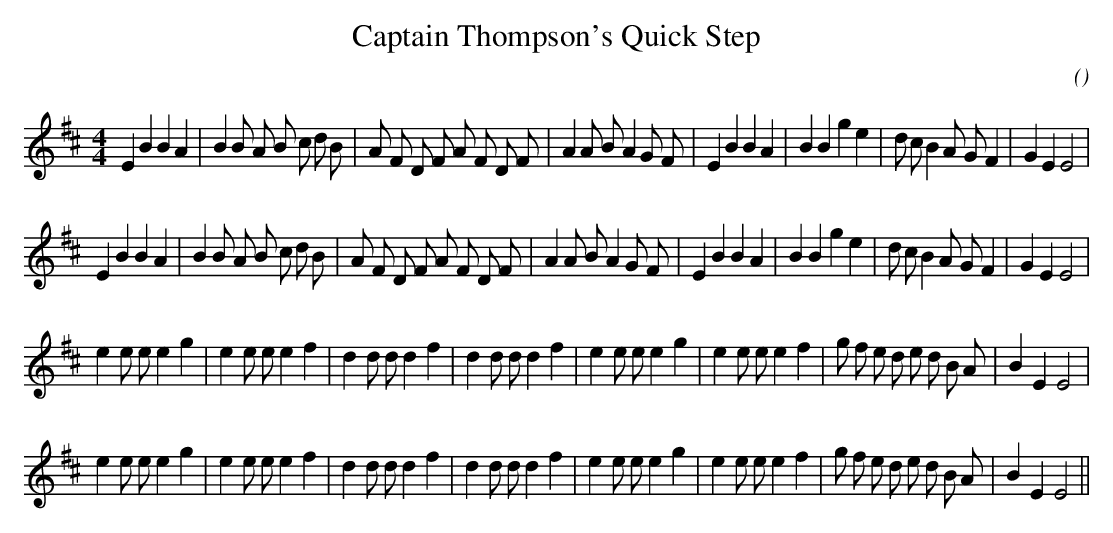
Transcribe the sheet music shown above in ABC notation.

X:1
T: Captain Thompson's Quick Step
C:
O:
M:4/4
K:D
K:D
M:4/4
L:1/16
E4 B4 B4 A4 |B4 B2 A2 B2 c2 d2 B2 |A2 F2 D2 F2 A2 F2 D2 F2 |A4 A2 B2 A4 G2 F2 |E4 B4 B4 A4 |B4 B4 g4 e4 |d2 c2 B4 A2 G2 F4 |G4 E4 E8 |
E4 B4 B4 A4 |B4 B2 A2 B2 c2 d2 B2 |A2 F2 D2 F2 A2 F2 D2 F2 |A4 A2 B2 A4 G2 F2 |E4 B4 B4 A4 |B4 B4 g4 e4 |d2 c2 B4 A2 G2 F4 |G4 E4 E8 |
e4 e2 e2 e4 g4 |e4 e2 e2 e4 f4 |d4 d2 d2 d4 f4 |d4 d2 d2 d4 f4 |e4 e2 e2 e4 g4 |e4 e2 e2 e4 f4 |g2 f2 e2 d2 e2 d2 B2 A2 |B4 E4 E8 |
e4 e2 e2 e4 g4 |e4 e2 e2 e4 f4 |d4 d2 d2 d4 f4 |d4 d2 d2 d4 f4 |e4 e2 e2 e4 g4 |e4 e2 e2 e4 f4 |g2 f2 e2 d2 e2 d2 B2 A2 |B4 E4 E8 ||
